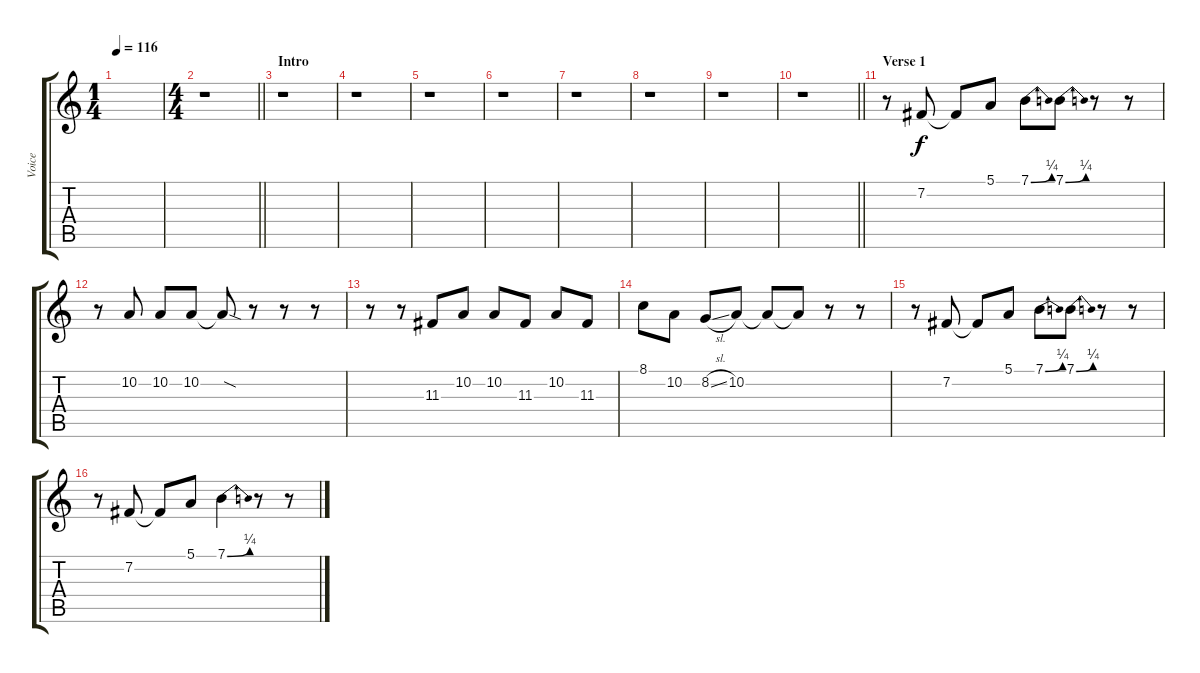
\track ("Voice" "Voice") {instrument lead1square}
\staff {score tabs}
\tuning (E4 B3 G3 D3 A2 E2) {hide}
\ts (1 4)
\tempo 116
\clef g2
\ks c
|
\ts (4 4)
\barLineRight lightlight
r.1 |
\section ("" "Intro")
r.1 |
r.1 |
r.1 |
r.1 |
r.1 |
r.1 |
r.1 |
\barLineRight lightlight
r.1 |
\section ("" "Verse 1")
r.8 7.2.8 7.2{t}.8 5.1.8 7.1{be (bend 0 0 60 1)}.8 7.1{be (bend 0 0 60 1)}.8 r.8 r.8 |
r.8 10.2.8 10.2.8 10.2.8 10.2{sod t}.8 r.8 r.8 r.8 |
r.8 r.8 11.3.8 10.2.8 10.2.8 11.3.8 10.2.8 11.3.8 |
8.1.8 10.2.8 8.2{sl}.8 10.2.8 10.2{t}.8 10.2{t}.8 r.8 r.8 |
r.8 7.2.8 7.2{t}.8 5.1.8 7.1{be (bend 0 0 60 1)}.8 7.1{be (bend 0 0 60 1)}.8 r.8 r.8 |
r.8 7.2.8 7.2{t}.8 5.1.8 7.1{be (bend 0 0 60 1)}.4 r.8 r.8
